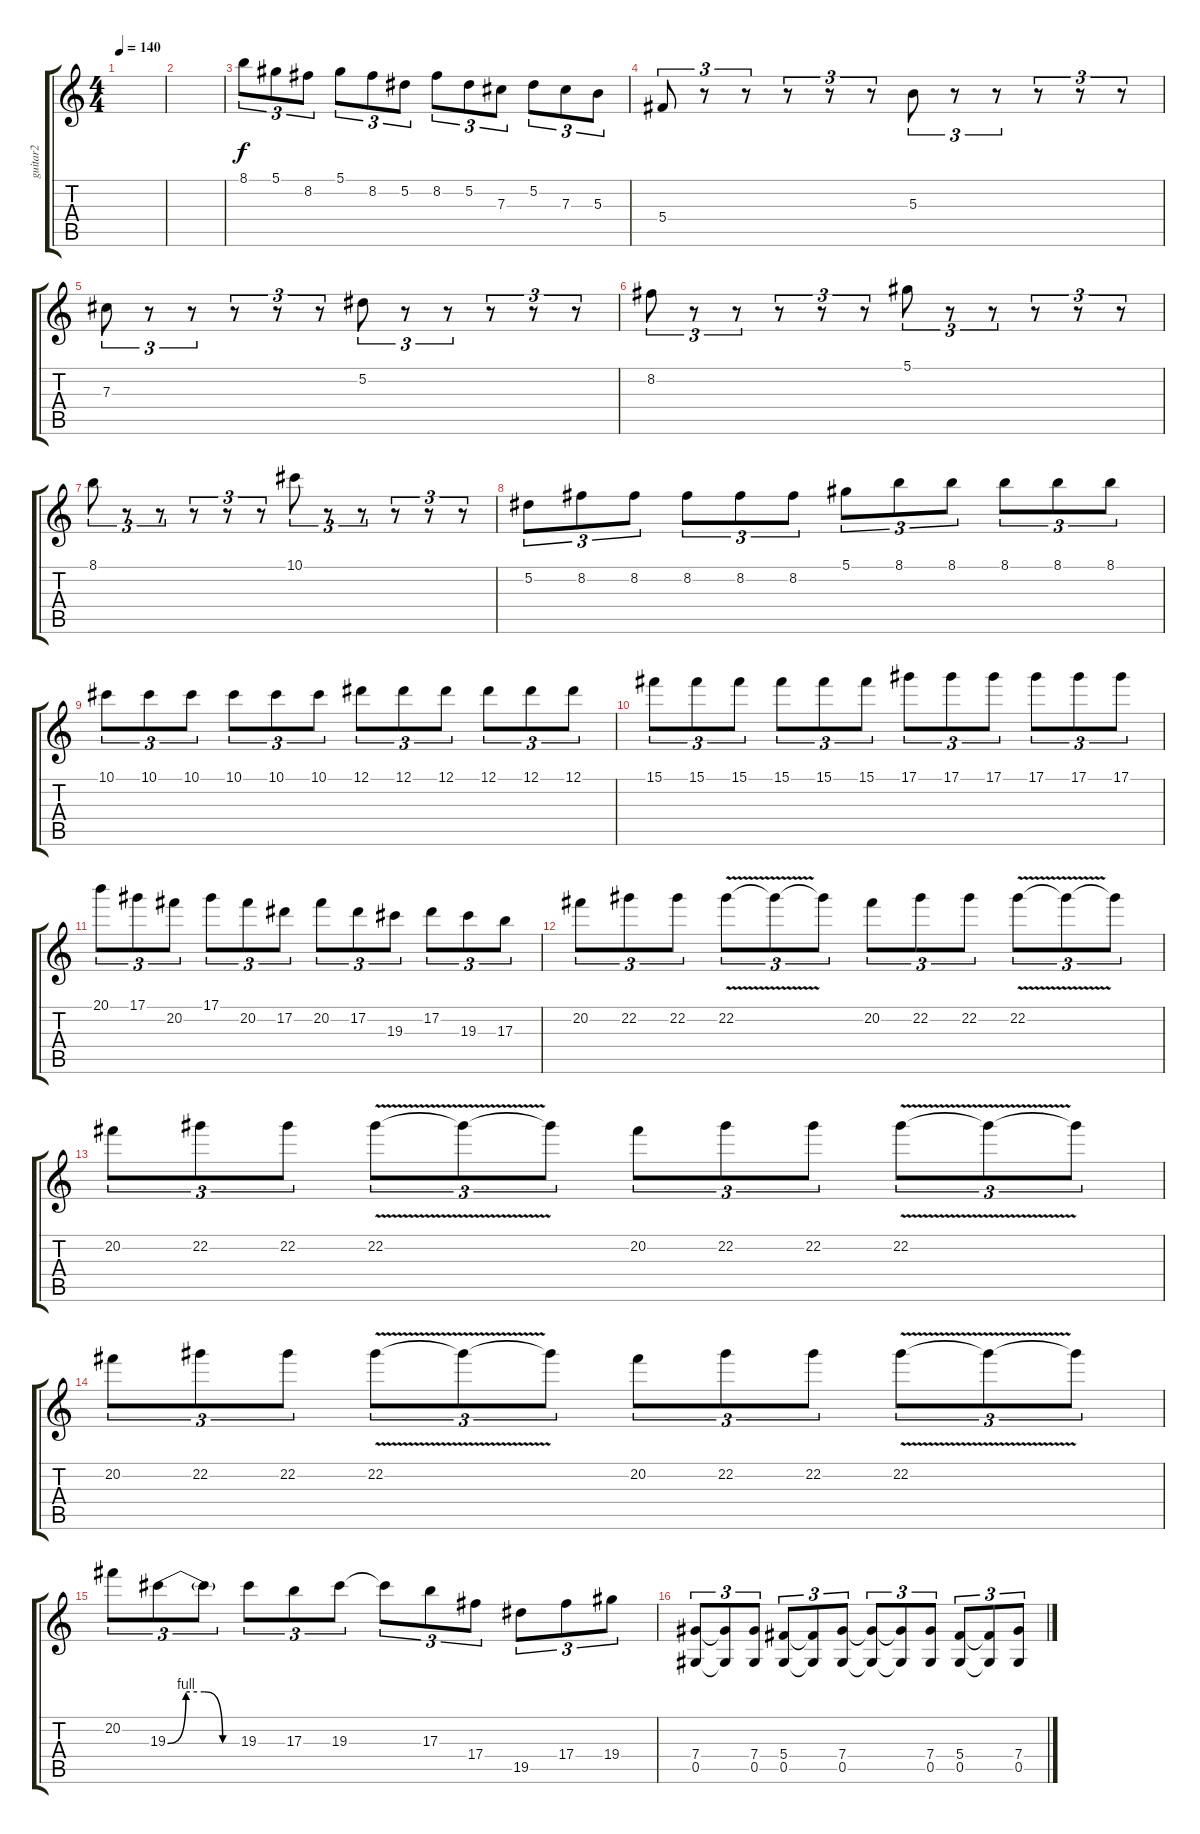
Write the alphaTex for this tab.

\track ("guitar2" "guitar2") {instrument distortionguitar}
\staff {score tabs}
\tuning (Eb4 Bb3 Gb3 Db3 Ab2 Eb2) {hide}
\ts (4 4)
\tempo 140
\clef g2
\ks c
|
|
8.1.8{tu (3 2)} 5.1.8{tu (3 2)} 8.2.8{tu (3 2)} 5.1.8{tu (3 2)} 8.2.8{tu (3 2)} 5.2.8{tu (3 2)} 8.2.8{tu (3 2)} 5.2.8{tu (3 2)} 7.3.8{tu (3 2)} 5.2.8{tu (3 2)} 7.3.8{tu (3 2)} 5.3.8{tu (3 2)} |
5.4.8{tu (3 2)} r.8{tu (3 2)} r.8{tu (3 2)} r.8{tu (3 2)} r.8{tu (3 2)} r.8{tu (3 2)} 5.3.8{tu (3 2)} r.8{tu (3 2)} r.8{tu (3 2)} r.8{tu (3 2)} r.8{tu (3 2)} r.8{tu (3 2)} |
7.3.8{tu (3 2)} r.8{tu (3 2)} r.8{tu (3 2)} r.8{tu (3 2)} r.8{tu (3 2)} r.8{tu (3 2)} 5.2.8{tu (3 2)} r.8{tu (3 2)} r.8{tu (3 2)} r.8{tu (3 2)} r.8{tu (3 2)} r.8{tu (3 2)} |
8.2.8{tu (3 2)} r.8{tu (3 2)} r.8{tu (3 2)} r.8{tu (3 2)} r.8{tu (3 2)} r.8{tu (3 2)} 5.1.8{tu (3 2)} r.8{tu (3 2)} r.8{tu (3 2)} r.8{tu (3 2)} r.8{tu (3 2)} r.8{tu (3 2)} |
8.1.8{tu (3 2)} r.8{tu (3 2)} r.8{tu (3 2)} r.8{tu (3 2)} r.8{tu (3 2)} r.8{tu (3 2)} 10.1.8{tu (3 2)} r.8{tu (3 2)} r.8{tu (3 2)} r.8{tu (3 2)} r.8{tu (3 2)} r.8{tu (3 2)} |
5.2.8{tu (3 2)} 8.2.8{tu (3 2)} 8.2.8{tu (3 2)} 8.2.8{tu (3 2)} 8.2.8{tu (3 2)} 8.2.8{tu (3 2)} 5.1.8{tu (3 2)} 8.1.8{tu (3 2)} 8.1.8{tu (3 2)} 8.1.8{tu (3 2)} 8.1.8{tu (3 2)} 8.1.8{tu (3 2)} |
10.1.8{tu (3 2)} 10.1.8{tu (3 2)} 10.1.8{tu (3 2)} 10.1.8{tu (3 2)} 10.1.8{tu (3 2)} 10.1.8{tu (3 2)} 12.1.8{tu (3 2)} 12.1.8{tu (3 2)} 12.1.8{tu (3 2)} 12.1.8{tu (3 2)} 12.1.8{tu (3 2)} 12.1.8{tu (3 2)} |
15.1.8{tu (3 2)} 15.1.8{tu (3 2)} 15.1.8{tu (3 2)} 15.1.8{tu (3 2)} 15.1.8{tu (3 2)} 15.1.8{tu (3 2)} 17.1.8{tu (3 2)} 17.1.8{tu (3 2)} 17.1.8{tu (3 2)} 17.1.8{tu (3 2)} 17.1.8{tu (3 2)} 17.1.8{tu (3 2)} |
20.1.8{tu (3 2)} 17.1.8{tu (3 2)} 20.2.8{tu (3 2)} 17.1.8{tu (3 2)} 20.2.8{tu (3 2)} 17.2.8{tu (3 2)} 20.2.8{tu (3 2)} 17.2.8{tu (3 2)} 19.3.8{tu (3 2)} 17.2.8{tu (3 2)} 19.3.8{tu (3 2)} 17.3.8{tu (3 2)} |
20.2.8{tu (3 2)} 22.2.8{tu (3 2)} 22.2.8{tu (3 2)} 22.2{v}.8{tu (3 2)} 22.2{t}.8{tu (3 2)} 22.2{t}.8{tu (3 2)} 20.2.8{tu (3 2)} 22.2.8{tu (3 2)} 22.2.8{tu (3 2)} 22.2{v}.8{tu (3 2)} 22.2{t}.8{tu (3 2)} 22.2{t}.8{tu (3 2)} |
20.2.8{tu (3 2)} 22.2.8{tu (3 2)} 22.2.8{tu (3 2)} 22.2{v}.8{tu (3 2)} 22.2{t}.8{tu (3 2)} 22.2{t}.8{tu (3 2)} 20.2.8{tu (3 2)} 22.2.8{tu (3 2)} 22.2.8{tu (3 2)} 22.2{v}.8{tu (3 2)} 22.2{t}.8{tu (3 2)} 22.2{t}.8{tu (3 2)} |
20.2.8{tu (3 2)} 22.2.8{tu (3 2)} 22.2.8{tu (3 2)} 22.2{v}.8{tu (3 2)} 22.2{t}.8{tu (3 2)} 22.2{t}.8{tu (3 2)} 20.2.8{tu (3 2)} 22.2.8{tu (3 2)} 22.2.8{tu (3 2)} 22.2{v}.8{tu (3 2)} 22.2{t}.8{tu (3 2)} 22.2{t}.8{tu (3 2)} |
20.2.8{tu (3 2)} 19.3{be (custom 0 0 15 4 30 4 45 0 60 0)}.8{tu (3 2)} 19.3{t}.8{tu (3 2)} 19.3.8{tu (3 2)} 17.3.8{tu (3 2)} 19.3.8{tu (3 2)} 19.3{t}.8{tu (3 2)} 17.3.8{tu (3 2)} 17.4.8{tu (3 2)} 19.5.8{tu (3 2)} 17.4.8{tu (3 2)} 19.4.8{tu (3 2)} |
(7.4 0.5).8{tu (3 2)} (7.4{t} 0.5{t}).8{tu (3 2)} (7.4 0.5).8{tu (3 2)} (5.4 0.5).8{tu (3 2)} (5.4{t} 0.5{t}).8{tu (3 2)} (7.4 0.5).8{tu (3 2)} (7.4{t} 0.5{t}).8{tu (3 2)} (7.4{t} 0.5{t}).8{tu (3 2)} (7.4 0.5).8{tu (3 2)} (5.4 0.5).8{tu (3 2)} (5.4{t} 0.5{t}).8{tu (3 2)} (7.4 0.5).8{tu (3 2)}
